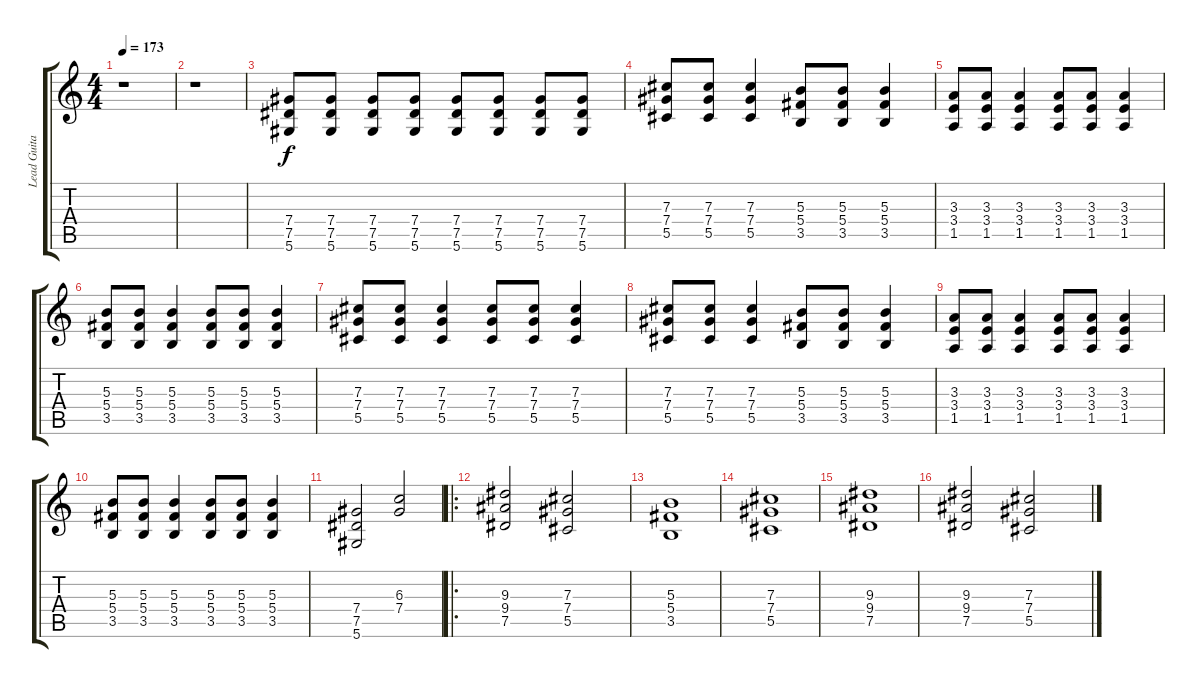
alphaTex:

\track ("Lead Guitar" "Lead Guita") {instrument overdrivenguitar}
\staff {score tabs}
\tuning (Eb4 Bb3 Gb3 Db3 Ab2 Eb2) {hide}
\ts (4 4)
\tempo 173
\clef g2
\ks c
r.1{dy f} |
r.1 |
(7.4 7.5 5.6).8 (7.4 7.5 5.6).8 (7.4 7.5 5.6).8 (7.4 7.5 5.6).8 (7.4 7.5 5.6).8 (7.4 7.5 5.6).8 (7.4 7.5 5.6).8 (7.4 7.5 5.6).8 |
(7.3 7.4 5.5).8 (7.3 7.4 5.5).8 (7.3 7.4 5.5).4 (5.3 5.4 3.5).8 (5.3 5.4 3.5).8 (5.3 5.4 3.5).4 |
(3.3 3.4 1.5).8 (3.3 3.4 1.5).8 (3.3 3.4 1.5).4 (3.3 3.4 1.5).8 (3.3 3.4 1.5).8 (3.3 3.4 1.5).4 |
(5.3 5.4 3.5).8 (5.3 5.4 3.5).8 (5.3 5.4 3.5).4 (5.3 5.4 3.5).8 (5.3 5.4 3.5).8 (5.3 5.4 3.5).4 |
(7.3 7.4 5.5).8 (7.3 7.4 5.5).8 (7.3 7.4 5.5).4 (7.3 7.4 5.5).8 (7.3 7.4 5.5).8 (7.3 7.4 5.5).4 |
(7.3 7.4 5.5).8 (7.3 7.4 5.5).8 (7.3 7.4 5.5).4 (5.3 5.4 3.5).8 (5.3 5.4 3.5).8 (5.3 5.4 3.5).4 |
(3.3 3.4 1.5).8 (3.3 3.4 1.5).8 (3.3 3.4 1.5).4 (3.3 3.4 1.5).8 (3.3 3.4 1.5).8 (3.3 3.4 1.5).4 |
(5.3 5.4 3.5).8 (5.3 5.4 3.5).8 (5.3 5.4 3.5).4 (5.3 5.4 3.5).8 (5.3 5.4 3.5).8 (5.3 5.4 3.5).4 |
(7.4 7.5 5.6).2 (6.3 7.4).2 |
\ro
(9.3 9.4 7.5).2 (7.3 7.4 5.5).2 |
(5.3 5.4 3.5).1 |
(7.3 7.4 5.5).1 |
(9.3 9.4 7.5).1 |
(9.3 9.4 7.5).2 (7.3 7.4 5.5).2
